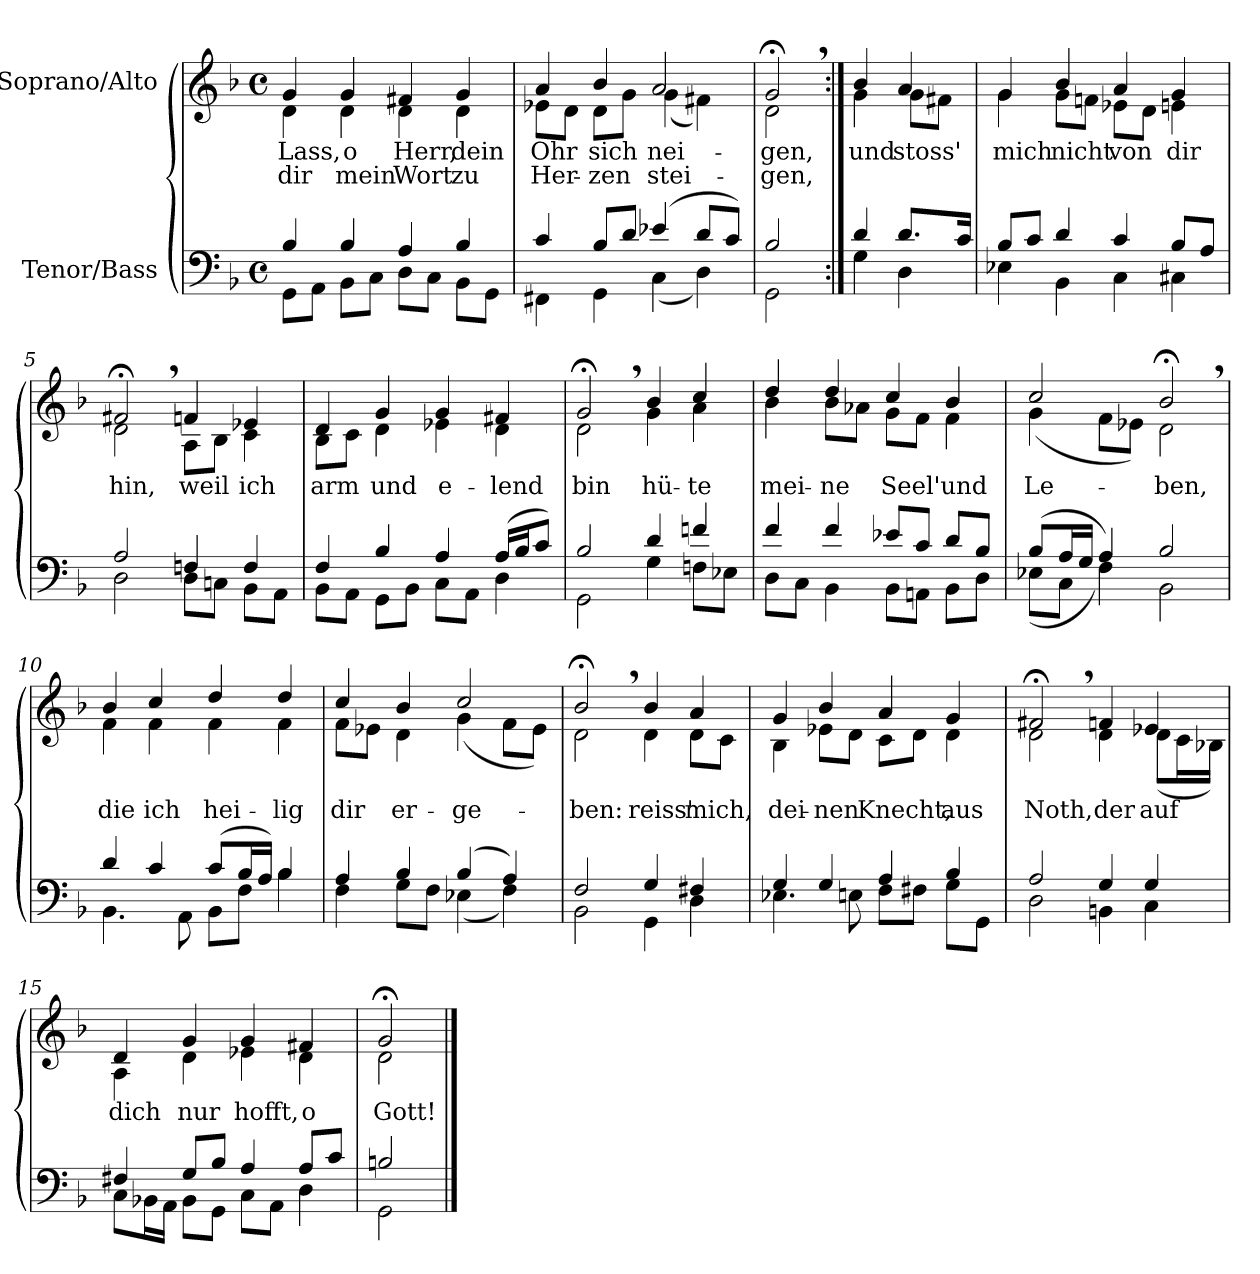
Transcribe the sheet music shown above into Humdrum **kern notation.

**kern	**kern	**text	**text
*part2	*part1	*part1	*part1
*staff2	*staff1	*staff1	*staff1
*I"Tenor/Bass	*I"Soprano/Alto	*	*
*clefF4	*clefG2	*	*
*k[b-]	*k[b-]	*	*
*M4/4	*M4/4	*	*
*met(c)	*met(c)	*	*
=1	=1	=1	=1
*^	*	*	*
!	!	!	!LO:LY:b	!LO:LY:b
*	*	*^	*	*
4B-/	8GG\L	4g/	4d\	Lass,	dir
.	8AA\J	.	.	.	.
!	!	!	!	!LO:LY:b	!LO:LY:b
4B-/	8BB-\L	4g/	4d\	o	mein
.	8C\J	.	.	.	.
!	!	!	!	!LO:LY:b	!LO:LY:b
4A/	8D\L	4f#X/	4d\	Herr,	Wort
.	8C\J	.	.	.	.
!	!	!	!	!LO:LY:b	!LO:LY:b
4B-/	8BB-\L	4g/	4d\	dein	zu
.	8GG\J	.	.	.	.
=2	=2	=2	=2	=2	=2
!	!	!	!	!LO:LY:b	!LO:LY:b
4c/	4FF#X\	4a/	8e-X\L	Ohr	Her-
.	.	.	8d\J	.	.
!	!	!	!	!LO:LY:b	!LO:LY:b
8B-/L	4GG\	4b-/	8d\L	sich	-zen
8d/J	.	.	8g\J	.	.
!	!	!	!	!LO:LY:b	!LO:LY:b
(4e-X/	(4C\	2a/	(4g\	nei-	stei-
8d/L	4D\)	.	4f#X\)	.	.
8c/J)	.	.	.	.	.
=3	=3	=3	=3	=3	=3
!	!	!	!	!LO:LY:b	!LO:LY:b
2B-/	2GG\	2g;<,/	2d\	-gen,	-gen,
!!LO:LB:g=z	!!
=3X1:|!	=3X1:|!	=3X1:|!	=3X1:|!	=3X1:|!	=3X1:|!
!	!	!	!	!LO:LY:b	!
4d/	4G\	4b-/	4g\	und	.
!	!	!	!	!LO:LY:b	!
8.d/L	4D\	4a/	8g\L	stoss'	.
.	.	.	8f#X\J	.	.
16c/Jk	.	.	.	.	.
=4	=4	=4	=4	=4	=4
!	!	!	!	!LO:LY:b	!
8B-/L	4E-X\	4g/	4g\	mich	.
8c/J	.	.	.	.	.
!	!	!	!	!LO:LY:b	!
4d/	4BB-\	4b-/	8g\L	nicht	.
.	.	.	8fn\J	.	.
!	!	!	!	!LO:LY:b	!
4c/	4C\	4a/	8e-X\L	von	.
.	.	.	8d\J	.	.
!	!	!	!	!LO:LY:b	!
8B-/L	4C#X\	4g/	4en\	dir	.
8A/J	.	.	.	.	.
=5	=5	=5	=5	=5	=5
!	!	!	!	!LO:LY:b	!
2A/	2D\	2f#X;<,/	2d\	hin,	.
!	!	!	!	!LO:LY:b	!
4Fn/	8D\L	4fn/	8A\L	weil	.
.	8Cn\J	.	8B-\J	.	.
!	!	!	!	!LO:LY:b	!
4F/	8BB-\L	4e-X/	4c\	ich	.
.	8AA\J	.	.	.	.
=6	=6	=6	=6	=6	=6
!	!	!	!	!LO:LY:b	!
4F/	8BB-\L	4d/	8B-\L	arm	.
.	8AA\J	.	8c\J	.	.
!	!	!	!	!LO:LY:b	!
4B-/	8GG\L	4g/	4d\	und	.
.	8BB-\J	.	.	.	.
!	!	!	!	!LO:LY:b	!
4A/	8C\L	4g/	4e-X\	e-	.
.	8AA\J	.	.	.	.
!	!	!	!	!LO:LY:b	!
(16A/LL	4D\	4f#X/	4d\	-lend	.
16B-/J	.	.	.	.	.
8c/J)	.	.	.	.	.
=7	=7	=7	=7	=7	=7
!	!	!	!	!LO:LY:b	!
2B-/	2GG\	2g;<,/	2d\	bin	.
!	!	!	!	!LO:LY:b	!
4d/	4G\	4b-/	4g\	hü-	.
!	!	!	!	!LO:LY:b	!
4fn/	8Fn\L	4cc/	4a\	-te	.
.	8E-X\J	.	.	.	.
!!LO:LB:g=z	!!
=8	=8	=8	=8	=8	=8
!	!	!	!	!LO:LY:b	!
4f/	8D\L	4dd/	4b-\	mei-	.
.	8C\J	.	.	.	.
!	!	!	!	!LO:LY:b	!
4f/	4BB-\	4dd/	8b-\L	-ne	.
.	.	.	8a-X\J	.	.
!	!	!	!	!LO:LY:b	!
8e-X/L	8BB-\L	4cc/	8g\L	Seel'	.
8c/J	8AAn\J	.	8f\J	.	.
!	!	!	!	!LO:LY:b	!
8d/L	8BB-\L	4b-/	4f\	und	.
8B-/J	8D\J	.	.	.	.
=9	=9	=9	=9	=9	=9
!	!	!	!	!LO:LY:b	!
(8B-/L	(8E-X\L	2cc/	(4g\	Le-	.
16A/L	8C\J	.	.	.	.
16G/JJ	.	.	.	.	.
4A/)	4F\)	.	8f\L	.	.
.	.	.	8e-X\J)	.	.
!	!	!	!	!LO:LY:b	!
2B-/	2BB-\	2b-;<,/	2d\	-ben,	.
=10	=10	=10	=10	=10	=10
!	!	!	!	!LO:LY:b	!
4d/	4.BB-\	4b-/	4f\	die	.
!	!	!	!	!LO:LY:b	!
4c/	.	4cc/	4f\	ich	.
.	8AA\	.	.	.	.
!	!	!	!	!LO:LY:b	!
(8c/L	8BB-\L	4dd/	4f\	hei-	.
16B-/L	8F\J	.	.	.	.
16A/JJ)	.	.	.	.	.
!	!	!	!	!LO:LY:b	!
4B-/	4B-\	4dd/	4f\	-lig	.
=11	=11	=11	=11	=11	=11
!	!	!	!	!LO:LY:b	!
4A/	4F\	4cc/	8f\L	dir	.
.	.	.	8e-X\J	.	.
!	!	!	!	!LO:LY:b	!
4B-/	8G\L	4b-/	4d\	er-	.
.	8F\J	.	.	.	.
!	!	!	!	!LO:LY:b	!
(4B-/	(4E-X\	2cc/	(4g\	-ge-	.
4A/)	4F\)	.	8f\L	.	.
.	.	.	8e-\J)	.	.
!!LO:LB:g=z	!!
=12	=12	=12	=12	=12	=12
!	!	!	!	!LO:LY:b	!
2F/	2BB-\	2b-;<,/	2d\	ben:	.
!	!	!	!	!LO:LY:b	!
4G/	4GG\	4b-/	4d\	reiss'	.
!	!	!	!	!LO:LY:b	!
4F#X/	4D\	4a/	8d\L	mich,	.
.	.	.	8c\J	.	.
=13	=13	=13	=13	=13	=13
!	!	!	!	!LO:LY:b	!
4G/	4.E-X\	4g/	4B-\	dei-	.
!	!	!	!	!LO:LY:b	!
4G/	.	4b-/	8e-X\L	-nen	.
.	8En\	.	8d\J	.	.
!	!	!	!	!LO:LY:b	!
4A/	8F\L	4a/	8c\L	Knecht,	.
.	8F#X\J	.	8d\J	.	.
!	!	!	!	!LO:LY:b	!
4B-/	8G\L	4g/	4d\	aus	.
.	8GG\J	.	.	.	.
=14	=14	=14	=14	=14	=14
!	!	!	!	!LO:LY:b	!
2A/	2D\	2f#X;<,/	2d\	Noth,	.
!	!	!	!	!LO:LY:b	!
4G/	4BBn\	4fn/	4d\	der	.
!	!	!	!	!LO:LY:b	!
4G/	4C\	4e-X/	(8d\L	auf	.
.	.	.	16c\L	.	.
.	.	.	16B-X\JJ)	.	.
=15	=15	=15	=15	=15	=15
!	!	!	!	!LO:LY:b	!
4F#X/	8C\L	4d/	4A\	dich	.
.	16BB-X\L	.	.	.	.
.	16AA\JJ	.	.	.	.
!	!	!	!	!LO:LY:b	!
8G/L	8BB-\L	4g/	4d\	nur	.
8B-/J	8GG\J	.	.	.	.
!	!	!	!	!LO:LY:b	!
4A/	8C\L	4g/	4e-X\	hofft,	.
.	8AA\J	.	.	.	.
!	!	!	!	!LO:LY:b	!
8A/L	4D\	4f#X/	4d\	o	.
8c/J	.	.	.	.	.
=16	=16	=16	=16	=16	=16
!	!	!	!	!LO:LY:b	!
2Bn/	2GG\	2g;</	2d\	Gott!	.
*v	*v	*	*	*	*
*	*v	*v	*	*
==	==	==	==
*-	*-	*-	*-
